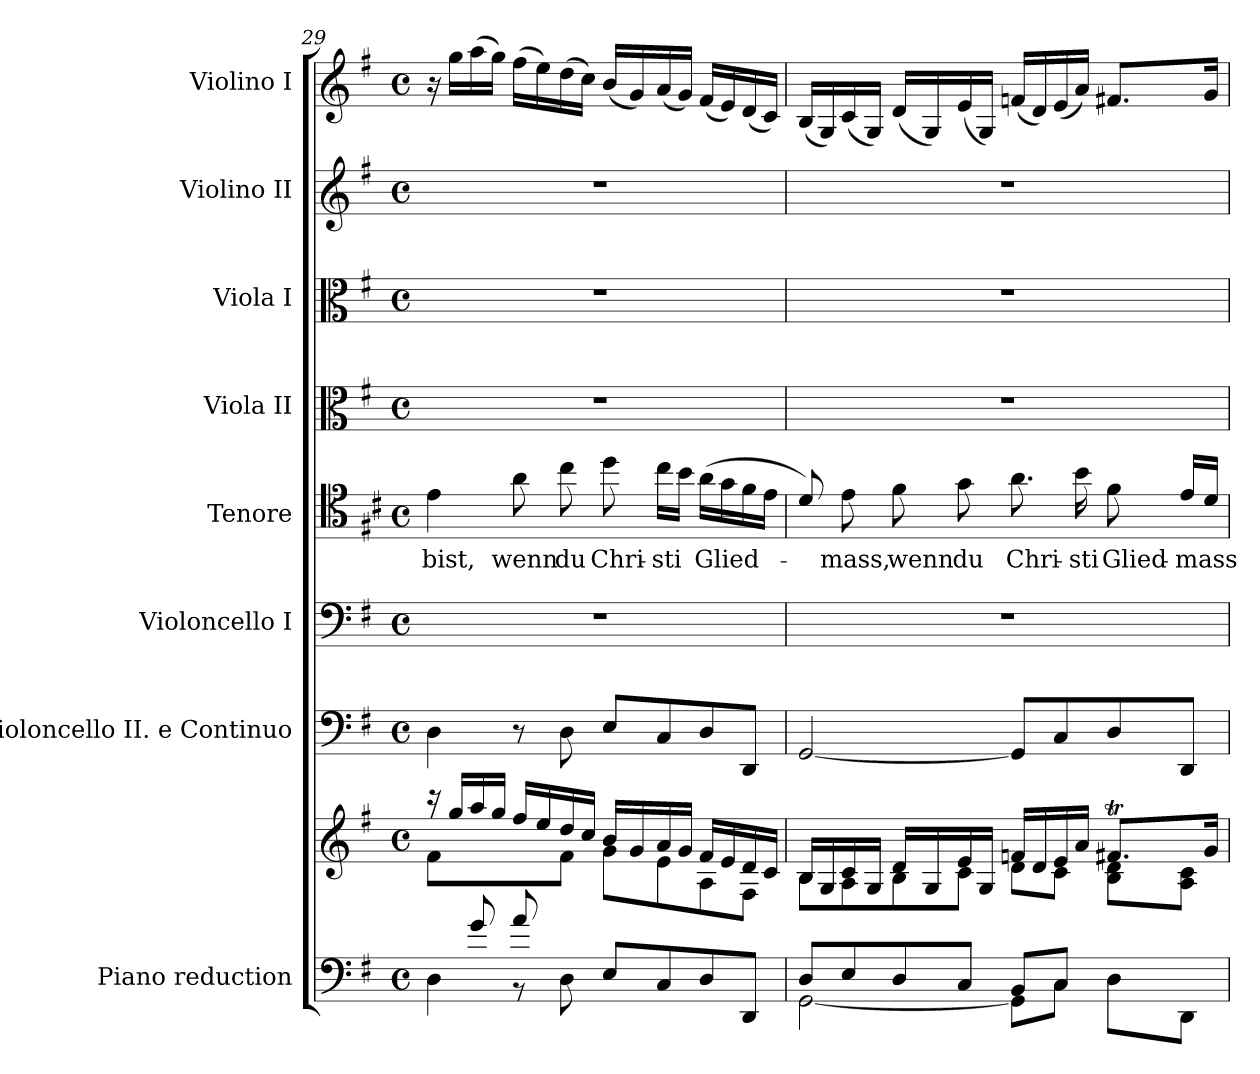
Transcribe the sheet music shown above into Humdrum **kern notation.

**kern	**kern	**kern	**kern	**kern	**text	**kern	**kern	**kern	**kern
*part8	*part8	*part7	*part6	*part5	*part5	*part4	*part3	*part2	*part1
*staff9	*staff8	*staff7	*staff6	*staff5	*staff5	*staff4	*staff3	*staff2	*staff1
*I"Piano reduction	*	*I"Violoncello II.  e Continuo	*I"Violoncello I	*I"Tenore	*	*I"Viola II	*I"Viola I	*I"Violino II	*I"Violino I
*I'Pno	*	*	*	*	*	*	*I'Vla	*I'Vln	*I'Vln
*clefF4	*clefG2	*clefF4	*clefF4	*clefC4	*	*clefC3	*clefC3	*clefG2	*clefG2
*	*	*ITrd7c12	*	*ITrd4c7	*	*	*	*	*
*k[f#]	*k[f#]	*k[f#]	*k[f#]	*k[f#]	*	*k[f#]	*k[f#]	*k[f#]	*k[f#]
*G:	*G:	*G:	*G:	*G:	*	*G:	*G:	*G:	*G:
*M4/4	*M4/4	*M4/4	*M4/4	*M4/4	*	*M4/4	*M4/4	*M4/4	*M4/4
*met(c)	*met(c)	*met(c)	*met(c)	*met(c)	*	*met(c)	*met(c)	*met(c)	*met(c)
=29	=29	=29	=29	=29	=29	=29	=29	=29	=29
*^	*^	*	*	*	*	*	*	*	*
!	!	!	!	!	!	!	!LO:LY:b	!	!	!	!
8ryy	4D\	16r	8f#\L	4DD\	1r	4A\	bist,	1r	1r	1r	16r
.	.	16gg/LL	.	.	.	.	.	.	.	.	16gg\LL
8g/	.	16aa/	4ryy	.	.	.	.	.	.	.	(16aa\
.	.	16gg/JJ	.	.	.	.	.	.	.	.	16gg\JJ)
!	!	!	!	!	!	!	!LO:LY:b	!	!	!	!
8a/	8r	16ff#/LL	.	8r	.	8d\	wenn	.	.	.	(16ff#\LL
.	.	16ee/	.	.	.	.	.	.	.	.	16ee\)
!	!	!	!	!	!	!	!LO:LY:b	!	!	!	!
2ryy	8D\	16dd/	8f#\J	8DD\	.	8f#\	du	.	.	.	(16dd\
.	.	16cc/JJ	.	.	.	.	.	.	.	.	16cc\JJ)
!	!	!	!	!	!	!	!LO:LY:b	!	!	!	!
.	8E/L	16b/LL	8g\L	8EE/L	.	8g\	Chri-	.	.	.	(16b/LL
.	.	16g/	.	.	.	.	.	.	.	.	16g/)
!	!	!	!	!	!	!	!LO:LY:b	!	!	!	!
.	8C/	16a/	8e\	8CC/	.	16f#\LL	-sti	.	.	.	(16a/
.	.	16g/JJ	.	.	.	16e\JJ	.	.	.	.	16g/JJ)
!	!	!	!	!	!	!	!LO:LY:b	!	!	!	!
.	8D/	16f#/LL	8A\	8DD/	.	(16d\LL	Glied-	.	.	.	(16f#/LL
.	.	16e/	.	.	.	16c\	.	.	.	.	16e/)
8ryy	8DD/J	16d/	8F#\J	8DDD/J	.	16B\	.	.	.	.	(16d/
.	.	16c/JJ	.	.	.	16A\JJ	.	.	.	.	16c/JJ)
=30	=30	=30	=30	=30	=30	=30	=30	=30	=30	=30	=30
8D/L	[2GG\	16B/LL	8B\L	[2GGG/	1r	8G/)	.	1r	1r	1r	(16B/LL
.	.	16G/	.	.	.	.	.	.	.	.	16G/)
!	!	!	!	!	!	!	!LO:LY:b	!	!	!	!
8E/	.	16c/	8A\	.	.	8A\	mass,	.	.	.	(16c/
.	.	16G/JJ	.	.	.	.	.	.	.	.	16G/JJ)
!	!	!	!	!	!	!	!LO:LY:b	!	!	!	!
8D/	.	16d/LL	8B\	.	.	8B\	wenn	.	.	.	(16d/LL
.	.	16G/	.	.	.	.	.	.	.	.	16G/)
!	!	!	!	!	!	!	!LO:LY:b	!	!	!	!
8C/J	.	16e/	8c\J	.	.	8c\	du	.	.	.	(16e/
.	.	16G/JJ	.	.	.	.	.	.	.	.	16G/JJ)
!	!	!	!	!	!	!	!LO:LY:b	!	!	!	!
8BB/L	8GG\L]	16fn/LL	8d\L	8GGG/L]	.	8.d\	Chri-	.	.	.	(16fn/LL
.	.	16d/	.	.	.	.	.	.	.	.	16d/)
8C/J	8C\J	16e/	8c\J	8CC/	.	.	.	.	.	.	(16e/
!	!	!	!	!	!	!	!LO:LY:b	!	!	!	!
.	.	16a/JJ	.	.	.	16e\	-sti	.	.	.	16a/JJ)
!	!	!	!	!	!	!	!LO:LY:b	!	!	!	!
4ryy	8D\L	8.f#Xt/L	8B\ 8d\L	8DD/	.	8B\	Glied-	.	.	.	8.f#X/L
!	!	!	!	!	!	!	!LO:LY:b	!	!	!	!
.	8DD\J	.	8A\ 8c\J	8DDD/J	.	16A/LL	-mass	.	.	.	.
.	.	16g/Jk	.	.	.	16G/JJ	.	.	.	.	16g/Jk
*v	*v	*	*	*	*	*	*	*	*	*	*
*	*v	*v	*	*	*	*	*	*	*	*
=	=	=	=	=	=	=	=	=	=
*-	*-	*-	*-	*-	*-	*-	*-	*-	*-
